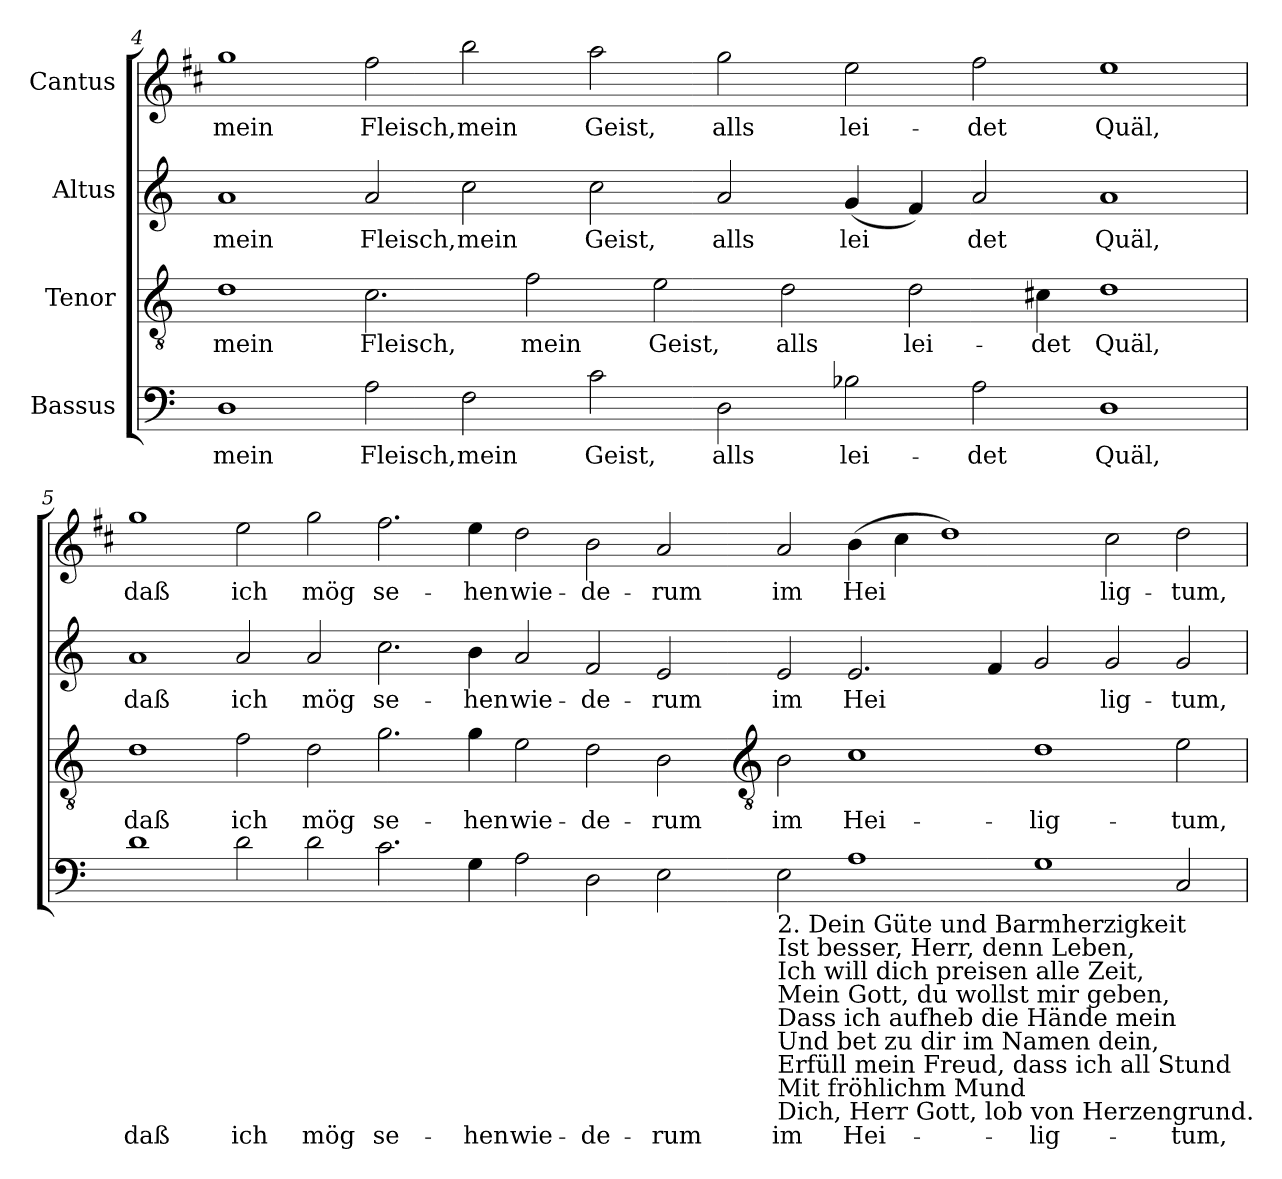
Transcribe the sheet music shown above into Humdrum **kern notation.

**kern	**text	**kern	**text	**kern	**text	**kern	**text
*part4	*part4	*part3	*part3	*part2	*part2	*part1	*part1
*staff4	*staff4	*staff3	*staff3	*staff2	*staff2	*staff1	*staff1
*I"Bassus	*	*I"Tenor	*	*I"Altus	*	*I"Cantus	*
*clefF4	*	*clefGv2	*	*clefG2	*	*clefG2	*
*	*	*	*	*	*	*ITrd1c2	*
*k[]	*	*k[]	*	*k[]	*	*k[]	*
*C:	*	*C:	*	*C:	*	*C:	*
=4	=4	=4	=4	=4	=4	=4	=4
!	!LO:LY:b	!	!LO:LY:b	!	!LO:LY:b	!	!LO:LY:b
1D	mein	1d	mein	1a	mein	1ff	mein
!	!LO:LY:b	!	!LO:LY:b	!	!LO:LY:b	!	!LO:LY:b
2A	Fleisch,	2.c	Fleisch,	2a	Fleisch,	2ee	Fleisch,
!	!LO:LY:b	!	!	!	!LO:LY:b	!	!LO:LY:b
2F	mein	.	.	2cc	mein	2aa	mein
!	!	!	!LO:LY:b	!	!	!	!
.	.	2f	mein	.	.	.	.
!	!LO:LY:b	!	!	!	!LO:LY:b	!	!LO:LY:b
2c	Geist,	.	.	2cc	Geist,	2gg	Geist,
!	!	!	!LO:LY:b	!	!	!	!
.	.	2e	Geist,	.	.	.	.
!	!LO:LY:b	!	!	!	!LO:LY:b	!	!LO:LY:b
2D	alls	.	.	2a	alls	2ff	alls
!	!	!	!LO:LY:b	!	!	!	!
.	.	2d	alls	.	.	.	.
!	!LO:LY:b	!	!	!	!LO:LY:b	!	!LO:LY:b
2B-X	lei-	.	.	(<4g	lei	2dd	lei-
!	!	!	!LO:LY:b	!	!	!	!
.	.	2d	lei-	4f)	.	.	.
!	!LO:LY:b	!	!	!	!LO:LY:b	!	!LO:LY:b
2A	-det	.	.	2a	det	2ee	-det
!	!	!	!LO:LY:b	!	!	!	!
.	.	4c#X	-det	.	.	.	.
!	!LO:LY:b	!	!LO:LY:b	!	!LO:LY:b	!	!LO:LY:b
1D	Quäl,	1d	Quäl,	1a	Quäl,	1dd	Quäl,
=5	=5	=5	=5	=5	=5	=5	=5
!	!LO:LY:b	!	!LO:LY:b	!	!LO:LY:b	!	!LO:LY:b
1d	daß	1d	daß	1a	daß	1ff	daß
!	!LO:LY:b	!	!LO:LY:b	!	!LO:LY:b	!	!LO:LY:b
2d	ich	2f	ich	2a	ich	2dd	ich
!	!LO:LY:b	!	!LO:LY:b	!	!LO:LY:b	!	!LO:LY:b
2d	mög	2d	mög	2a	mög	2ff	mög
!	!LO:LY:b	!	!LO:LY:b	!	!LO:LY:b	!	!LO:LY:b
2.c	se-	2.g	se-	2.cc	se-	2.ee	se-
!	!LO:LY:b	!	!LO:LY:b	!	!LO:LY:b	!	!LO:LY:b
4G	-hen	4g	-hen	4b	-hen	4dd	-hen
!	!LO:LY:b	!	!LO:LY:b	!	!LO:LY:b	!	!LO:LY:b
2A	wie-	2e	wie-	2a	wie-	2cc	wie-
!	!LO:LY:b	!	!LO:LY:b	!	!LO:LY:b	!	!LO:LY:b
2D	-de-	2d	-de-	2f	-de-	2a	-de-
!	!LO:LY:b	!	!LO:LY:b	!	!LO:LY:b	!	!LO:LY:b
2E	-rum	2B	-rum	2e	-rum	2g	-rum
!!LO:LB:g=z
=6-	=6-	=6-	=6-	=6-	=6-	=6-	=6-
*	*	*clefGv2	*	*	*	*	*
!LO:TX:b:t=2. Dein Güte und Barmherzigkeit\nIst besser, Herr, denn Leben,\nIch will dich preisen alle Zeit,\nMein Gott, du wollst mir geben,\nDass ich aufheb die Hände mein\nUnd bet zu dir im Namen dein,\nErfüll mein Freud, dass ich all Stund\nMit fröhlichm Mund\nDich, Herr Gott, lob von Herzengrund.	!	!	!	!	!	!	!
!	!LO:LY:b	!	!LO:LY:b	!	!LO:LY:b	!	!LO:LY:b
2E	im	2B	im	2e	im	2g	im
!	!LO:LY:b	!	!LO:LY:b	!	!LO:LY:b	!	!LO:LY:b
1A	Hei-	1c	Hei-	2.e	Hei	(>4a	Hei
.	.	.	.	.	.	4b	.
.	.	.	.	.	.	1cc)	.
.	.	.	.	4f	.	.	.
!	!LO:LY:b	!	!LO:LY:b	!	!	!	!
1G	-lig-	1d	-lig-	2g	.	.	.
!	!	!	!	!	!LO:LY:b	!	!LO:LY:b
.	.	.	.	2g	lig-	2b	lig-
!	!LO:LY:b	!	!LO:LY:b	!	!LO:LY:b	!	!LO:LY:b
2C	-tum,	2e	-tum,	2g	-tum,	2cc	-tum,
=	=	=	=	=	=	=	=
*-	*-	*-	*-	*-	*-	*-	*-
